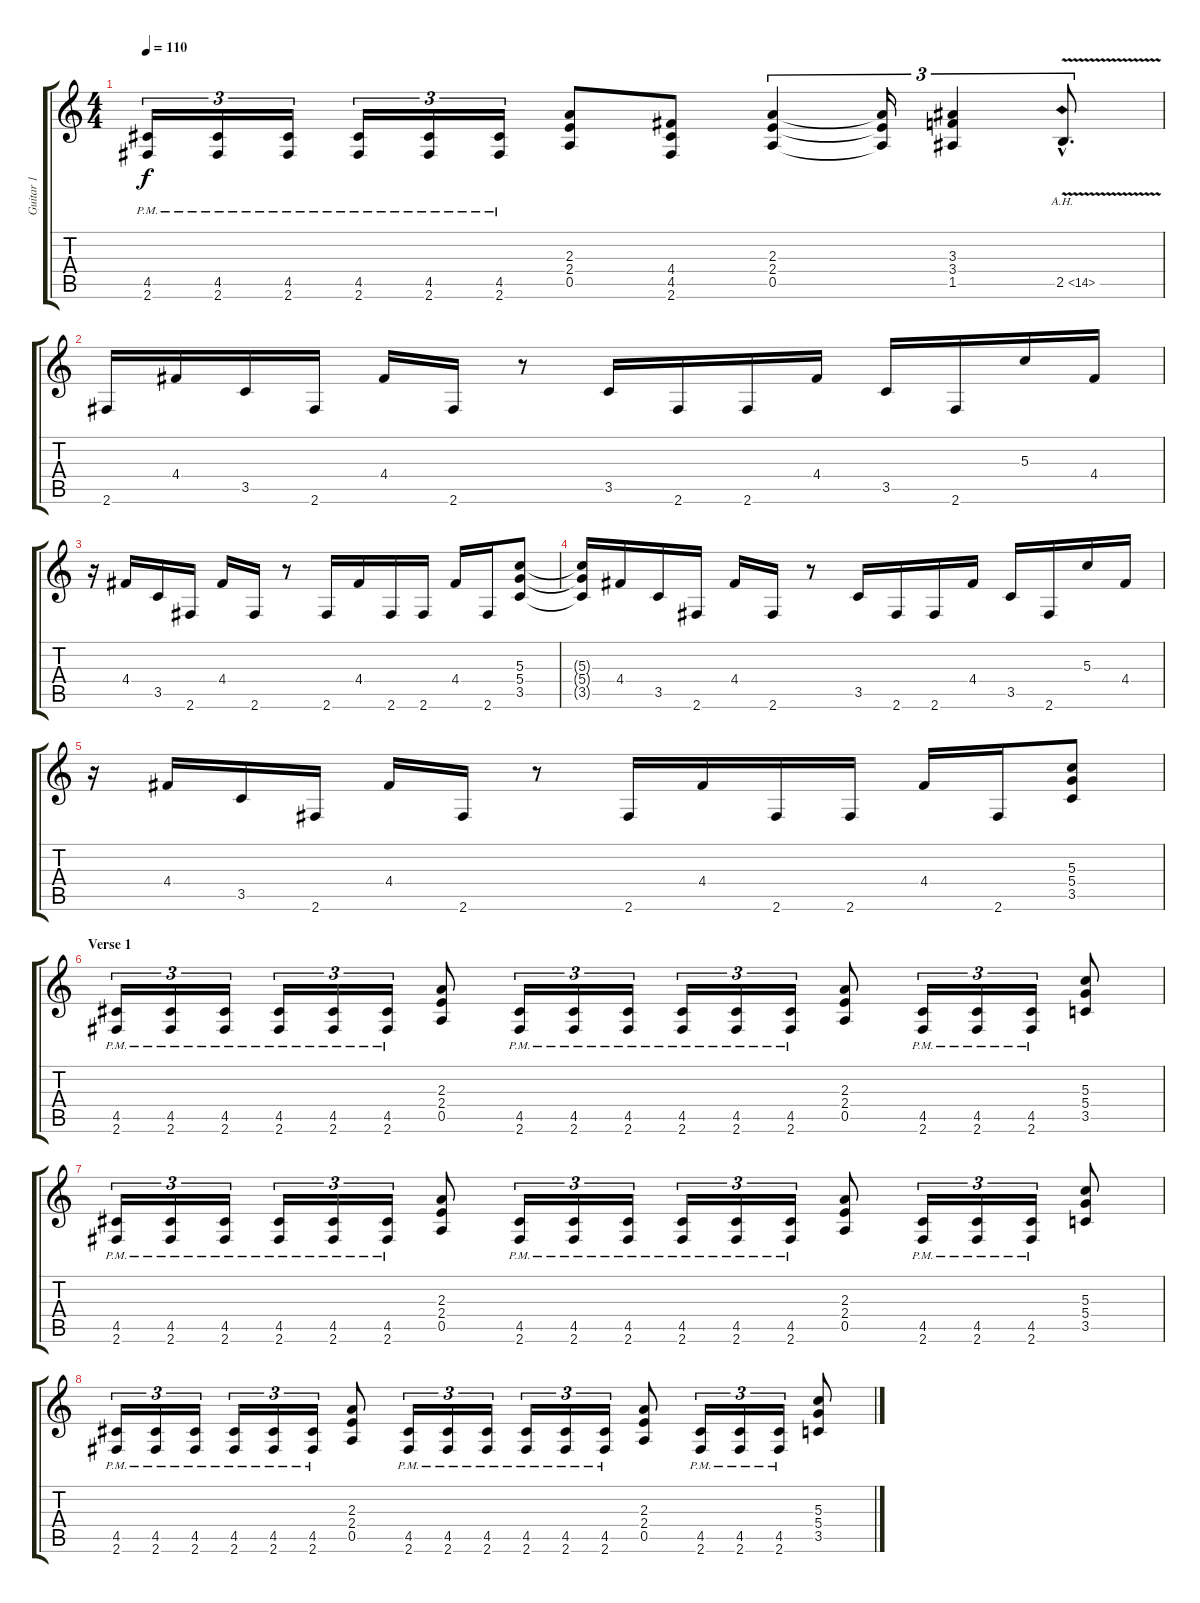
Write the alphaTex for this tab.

\track ("Guitar 1" "Guitar 1") {instrument overdrivenguitar}
\staff {score tabs}
\tuning (E4 B3 G3 D3 A2 E2) {hide}
\ts (4 4)
\tempo 110
\clef g2
\ks c
(4.5{pm} 2.6{pm}).16{tu (3 2) dy f} (4.5{pm} 2.6{pm}).16{tu (3 2)} (4.5{pm} 2.6{pm}).16{tu (3 2)} (4.5{pm} 2.6{pm}).16{tu (3 2)} (4.5{pm} 2.6{pm}).16{tu (3 2)} (4.5{pm} 2.6{pm}).16{tu (3 2)} (2.3 2.4 0.5).8 (4.4 4.5 2.6).8 (2.3 2.4 0.5).4{tu (3 2)} (2.3{t} 2.4{t} 0.5{t}).16{tu (3 2)} (3.3 3.4 1.5).4{tu (3 2)} 2.5{ah 12 v hac}.8{d tu (3 2)} |
2.6.16 4.4.16 3.5.16 2.6.16 4.4.16 2.6.16 r.8 3.5.16 2.6.16 2.6.16 4.4.16 3.5.16 2.6.16 5.3.16 4.4.16 |
r.16 4.4.16 3.5.16 2.6.16 4.4.16 2.6.16 r.8 2.6.16 4.4.16 2.6.16 2.6.16 4.4.16 2.6.16 (5.3 5.4 3.5).8 |
(5.3{t} 5.4{t} 3.5{t}).16 4.4.16 3.5.16 2.6.16 4.4.16 2.6.16 r.8 3.5.16 2.6.16 2.6.16 4.4.16 3.5.16 2.6.16 5.3.16 4.4.16 |
r.16 4.4.16 3.5.16 2.6.16 4.4.16 2.6.16 r.8 2.6.16 4.4.16 2.6.16 2.6.16 4.4.16 2.6.16 (5.3 5.4 3.5).8 |
\section ("" "Verse 1")
(4.5{pm} 2.6{pm}).16{tu (3 2)} (4.5{pm} 2.6{pm}).16{tu (3 2)} (4.5{pm} 2.6{pm}).16{tu (3 2)} (4.5{pm} 2.6{pm}).16{tu (3 2)} (4.5{pm} 2.6{pm}).16{tu (3 2)} (4.5{pm} 2.6{pm}).16{tu (3 2)} (2.3 2.4 0.5).8 (4.5{pm} 2.6{pm}).16{tu (3 2)} (4.5{pm} 2.6{pm}).16{tu (3 2)} (4.5{pm} 2.6{pm}).16{tu (3 2)} (4.5{pm} 2.6{pm}).16{tu (3 2)} (4.5{pm} 2.6{pm}).16{tu (3 2)} (4.5{pm} 2.6{pm}).16{tu (3 2)} (2.3 2.4 0.5).8 (4.5{pm} 2.6{pm}).16{tu (3 2)} (4.5{pm} 2.6{pm}).16{tu (3 2)} (4.5{pm} 2.6{pm}).16{tu (3 2)} (5.3 5.4 3.5).8 |
(4.5{pm} 2.6{pm}).16{tu (3 2)} (4.5{pm} 2.6{pm}).16{tu (3 2)} (4.5{pm} 2.6{pm}).16{tu (3 2)} (4.5{pm} 2.6{pm}).16{tu (3 2)} (4.5{pm} 2.6{pm}).16{tu (3 2)} (4.5{pm} 2.6{pm}).16{tu (3 2)} (2.3 2.4 0.5).8 (4.5{pm} 2.6{pm}).16{tu (3 2)} (4.5{pm} 2.6{pm}).16{tu (3 2)} (4.5{pm} 2.6{pm}).16{tu (3 2)} (4.5{pm} 2.6{pm}).16{tu (3 2)} (4.5{pm} 2.6{pm}).16{tu (3 2)} (4.5{pm} 2.6{pm}).16{tu (3 2)} (2.3 2.4 0.5).8 (4.5{pm} 2.6{pm}).16{tu (3 2)} (4.5{pm} 2.6{pm}).16{tu (3 2)} (4.5{pm} 2.6{pm}).16{tu (3 2)} (5.3 5.4 3.5).8 |
(4.5{pm} 2.6{pm}).16{tu (3 2)} (4.5{pm} 2.6{pm}).16{tu (3 2)} (4.5{pm} 2.6{pm}).16{tu (3 2)} (4.5{pm} 2.6{pm}).16{tu (3 2)} (4.5{pm} 2.6{pm}).16{tu (3 2)} (4.5{pm} 2.6{pm}).16{tu (3 2)} (2.3 2.4 0.5).8 (4.5{pm} 2.6{pm}).16{tu (3 2)} (4.5{pm} 2.6{pm}).16{tu (3 2)} (4.5{pm} 2.6{pm}).16{tu (3 2)} (4.5{pm} 2.6{pm}).16{tu (3 2)} (4.5{pm} 2.6{pm}).16{tu (3 2)} (4.5{pm} 2.6{pm}).16{tu (3 2)} (2.3 2.4 0.5).8 (4.5{pm} 2.6{pm}).16{tu (3 2)} (4.5{pm} 2.6{pm}).16{tu (3 2)} (4.5{pm} 2.6{pm}).16{tu (3 2)} (5.3 5.4 3.5).8
